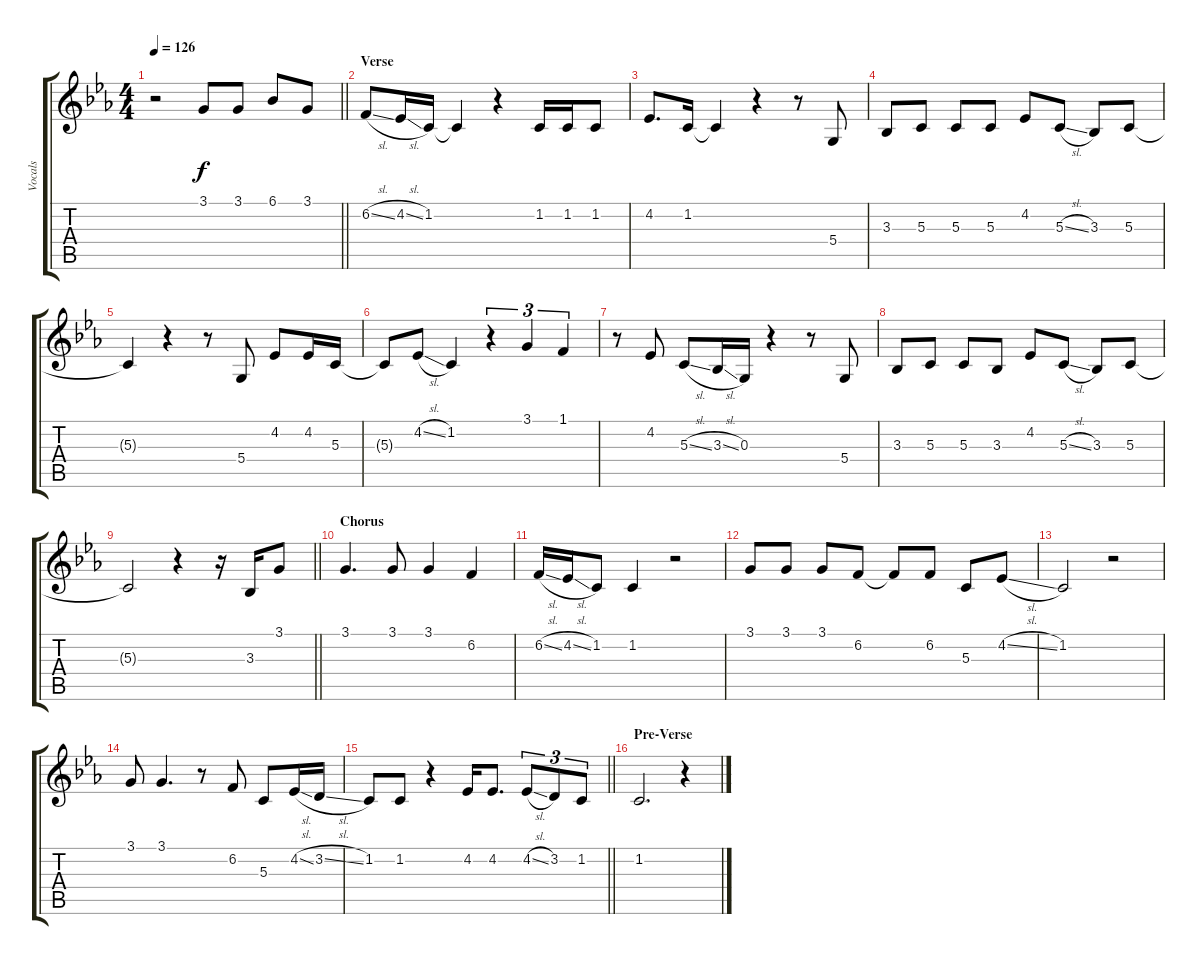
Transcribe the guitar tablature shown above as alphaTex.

\track ("Vocals" "Vocals") {instrument clarinet}
\staff {score tabs}
\tuning (E4 B3 G3 D3 A2 E2) {hide}
\ts (4 4)
\tempo 126
\clef g2
\barLineRight lightlight
\ks eb
r.2{dy f} 3.1.8 3.1.8 6.1.8 3.1.8 |
\section ("" "Verse")
6.2{sl}.8 4.2{sl}.16 1.2.16 1.2{t}.4 r.4 1.2.16 1.2.16 1.2.8 |
4.2.8{d} 1.2.16 1.2{t}.4 r.4 r.8 5.4.8 |
3.3.8 5.3.8 5.3.8 5.3.8 4.2.8 5.3{sl}.8 3.3.8 5.3.8 |
5.3{t}.4 r.4 r.8 5.4.8 4.2.8 4.2.16 5.3.16 |
5.3{t}.8 4.2{sl}.8 1.2.4 r.4{tu (3 2)} 3.1.4{tu (3 2)} 1.1.4{tu (3 2)} |
r.8 4.2.8 5.3{sl}.8 3.3{sl}.16 0.3.16 r.4 r.8 5.4.8 |
3.3.8 5.3.8 5.3.8 3.3.8 4.2.8 5.3{sl}.8 3.3.8 5.3.8 |
\barLineRight lightlight
5.3{t}.2 r.4 r.16 3.3.16 3.1.8 |
\section ("" "Chorus")
3.1.4{d} 3.1.8 3.1.4 6.2.4 |
6.2{sl}.16 4.2{sl}.16 1.2.8 1.2.4 r.2 |
3.1.8 3.1.8 3.1.8 6.2.8 6.2{t}.8 6.2.8 5.3.8 4.2{sl}.8 |
1.2.2 r.2 |
3.1.8 3.1.4{d} r.8 6.2.8 5.3.8 4.2{sl}.16 3.2{sl}.16 |
\barLineRight lightlight
1.2.8 1.2.8 r.4 4.2.16 4.2.8{d} 4.2{sl}.8{tu (3 2)} 3.2.8{tu (3 2)} 1.2.8{tu (3 2)} |
\section ("" "Pre-Verse")
1.2.2{d} r.4
